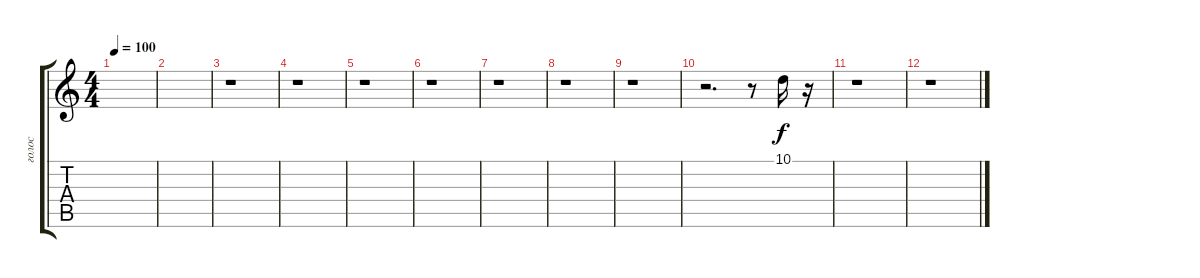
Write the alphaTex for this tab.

\track ("голос" "голос") {instrument fx5brightness}
\staff {score tabs}
\tuning (E4 B3 G3 D3 A2 E2) {hide}
\ts (4 4)
\tempo 100
\clef g2
\ks c
|
|
r.1 |
r.1 |
r.1 |
r.1 |
r.1 |
r.1 |
r.1 |
r.2{d} r.8 10.1.16 r.16 |
r.1 |
r.1
